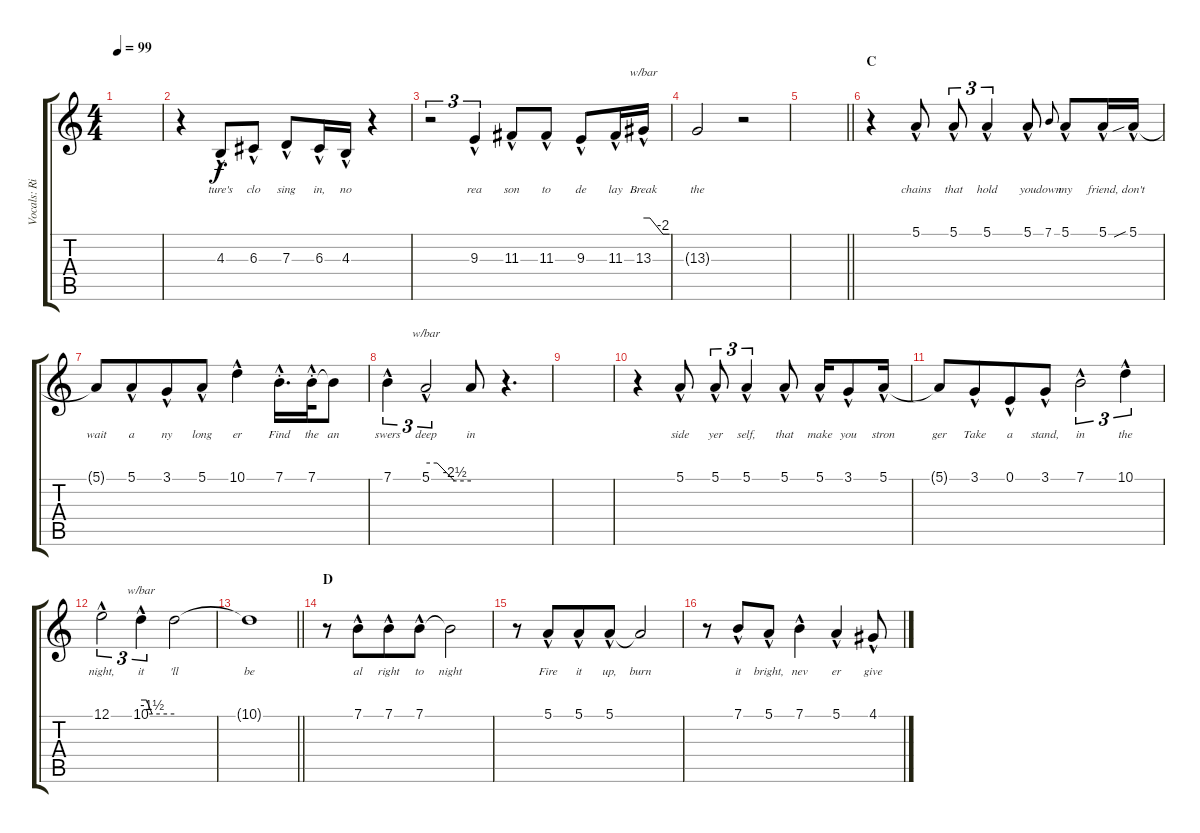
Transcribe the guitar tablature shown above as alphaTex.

\track ("Vocals: Rik" "Vocals: Ri") {instrument lead2sawtooth}
\staff {score tabs}
\tuning (E4 B3 G3 D3 A2 E2) {hide}
\ts (4 4)
\tempo 99
\clef g2
\ks c
|
r.4 4.3{hac}.8{lyrics (0 "ture's") lyrics (1 "") lyrics (2 "") lyrics (3 "") lyrics (4 "")} 6.3{hac}.8{lyrics (0 "clo") lyrics (1 "") lyrics (2 "") lyrics (3 "") lyrics (4 "")} 7.3{hac}.8{lyrics (0 "sing") lyrics (1 "") lyrics (2 "") lyrics (3 "") lyrics (4 "")} 6.3{hac}.16{lyrics (0 "in,") lyrics (1 "") lyrics (2 "") lyrics (3 "") lyrics (4 "")} 4.3{hac}.16{lyrics (0 "no") lyrics (1 "") lyrics (2 "") lyrics (3 "") lyrics (4 "")} r.4 |
r.2{tu (3 2)} 9.3{hac}.4{tu (3 2) lyrics (0 "rea") lyrics (1 "") lyrics (2 "") lyrics (3 "") lyrics (4 "")} 11.3{hac}.8{lyrics (0 "son") lyrics (1 "") lyrics (2 "") lyrics (3 "") lyrics (4 "")} 11.3{hac}.8{lyrics (0 "to") lyrics (1 "") lyrics (2 "") lyrics (3 "") lyrics (4 "")} 9.3{hac}.8{lyrics (0 "de") lyrics (1 "") lyrics (2 "") lyrics (3 "") lyrics (4 "")} 11.3{hac}.16{lyrics (0 "lay") lyrics (1 "") lyrics (2 "") lyrics (3 "") lyrics (4 "")} 13.3{hac}.16{tbe (custom default 0 0 15 0 45 -8 60 -8) lyrics (0 "Break") lyrics (1 "") lyrics (2 "") lyrics (3 "") lyrics (4 "")} |
13.3{t}.2{lyrics (0 "the") lyrics (1 "") lyrics (2 "") lyrics (3 "") lyrics (4 "")} r.2 |
\barLineRight lightlight
|
\section ("" "C")
r.4 5.1{hac}.8{lyrics (0 "chains") lyrics (1 "") lyrics (2 "") lyrics (3 "") lyrics (4 "")} 5.1{hac}.8{tu (3 2) lyrics (0 "that") lyrics (1 "") lyrics (2 "") lyrics (3 "") lyrics (4 "")} 5.1{hac}.4{tu (3 2) lyrics (0 "hold") lyrics (1 "") lyrics (2 "") lyrics (3 "") lyrics (4 "")} 5.1{hac}.8{lyrics (0 "you") lyrics (1 "") lyrics (2 "") lyrics (3 "") lyrics (4 "")} 7.1.8{lyrics (0 "down") lyrics (1 "") lyrics (2 "") lyrics (3 "") lyrics (4 "") gr onbeat} 5.1{hac}.8{lyrics (0 "my") lyrics (1 "") lyrics (2 "") lyrics (3 "") lyrics (4 "")} 5.1{hac}.16{lyrics (0 "friend,") lyrics (1 "") lyrics (2 "") lyrics (3 "") lyrics (4 "")} 5.1{sib hac}.16{lyrics (0 "don't") lyrics (1 "") lyrics (2 "") lyrics (3 "") lyrics (4 "")} |
5.1{t}.8{lyrics (0 "wait") lyrics (1 "") lyrics (2 "") lyrics (3 "") lyrics (4 "")} 5.1{hac}.8{lyrics (0 "a") lyrics (1 "") lyrics (2 "") lyrics (3 "") lyrics (4 "") beam merge} 3.1{hac}.8{lyrics (0 "ny") lyrics (1 "") lyrics (2 "") lyrics (3 "") lyrics (4 "")} 5.1{hac}.8{lyrics (0 "long") lyrics (1 "") lyrics (2 "") lyrics (3 "") lyrics (4 "")} 10.1{hac}.4{lyrics (0 "er") lyrics (1 "") lyrics (2 "") lyrics (3 "") lyrics (4 "")} 7.1{hac st}.16{d lyrics (0 "Find") lyrics (1 "") lyrics (2 "") lyrics (3 "") lyrics (4 "")} 7.1{hac st}.32{lyrics (0 "the") lyrics (1 "") lyrics (2 "") lyrics (3 "") lyrics (4 "")} 7.1{t}.8{lyrics (0 "an") lyrics (1 "") lyrics (2 "") lyrics (3 "") lyrics (4 "")} |
7.1{hac}.4{tu (3 2) lyrics (0 "swers") lyrics (1 "") lyrics (2 "") lyrics (3 "") lyrics (4 "")} 5.1{hac}.2{tu (3 2) tbe (custom default 0 0 15 0 38 -10 60 -10) lyrics (0 "deep") lyrics (1 "") lyrics (2 "") lyrics (3 "") lyrics (4 "")} 5.1{t}.8{lyrics (0 "in") lyrics (1 "") lyrics (2 "") lyrics (3 "") lyrics (4 "")} r.4{d} |
|
r.4 5.1{hac}.8{lyrics (0 "side") lyrics (1 "") lyrics (2 "") lyrics (3 "") lyrics (4 "")} 5.1{hac}.8{tu (3 2) lyrics (0 "yer") lyrics (1 "") lyrics (2 "") lyrics (3 "") lyrics (4 "")} 5.1{hac}.4{tu (3 2) lyrics (0 "self,") lyrics (1 "") lyrics (2 "") lyrics (3 "") lyrics (4 "")} 5.1{hac}.8{lyrics (0 "that") lyrics (1 "") lyrics (2 "") lyrics (3 "") lyrics (4 "")} 5.1{hac}.16{lyrics (0 "make") lyrics (1 "") lyrics (2 "") lyrics (3 "") lyrics (4 "")} 3.1{hac}.8{lyrics (0 "you") lyrics (1 "") lyrics (2 "") lyrics (3 "") lyrics (4 "")} 5.1{hac}.16{lyrics (0 "stron") lyrics (1 "") lyrics (2 "") lyrics (3 "") lyrics (4 "")} |
5.1{t}.8{lyrics (0 "ger") lyrics (1 "") lyrics (2 "") lyrics (3 "") lyrics (4 "")} 3.1{hac}.8{lyrics (0 "Take") lyrics (1 "") lyrics (2 "") lyrics (3 "") lyrics (4 "") beam merge} 0.1{hac}.8{lyrics (0 "a") lyrics (1 "") lyrics (2 "") lyrics (3 "") lyrics (4 "")} 3.1{hac}.8{lyrics (0 "stand,") lyrics (1 "") lyrics (2 "") lyrics (3 "") lyrics (4 "")} 7.1{hac}.2{tu (3 2) lyrics (0 "in") lyrics (1 "") lyrics (2 "") lyrics (3 "") lyrics (4 "")} 10.1{hac}.4{tu (3 2) lyrics (0 "the") lyrics (1 "") lyrics (2 "") lyrics (3 "") lyrics (4 "")} |
12.1{hac}.2{tu (3 2) lyrics (0 "night,") lyrics (1 "") lyrics (2 "") lyrics (3 "") lyrics (4 "")} 10.1{hac}.4{tu (3 2) tbe (custom default 0 0 10 0 20 -6 60 -6) lyrics (0 "it") lyrics (1 "") lyrics (2 "") lyrics (3 "") lyrics (4 "")} 10.1{t}.2{lyrics (0 "'ll") lyrics (1 "") lyrics (2 "") lyrics (3 "") lyrics (4 "")} |
\barLineRight lightlight
10.1{t}.1{lyrics (0 "be") lyrics (1 "") lyrics (2 "") lyrics (3 "") lyrics (4 "")} |
\section ("" "D")
r.8{balance 0} 7.1{hac}.8{lyrics (0 "al") lyrics (1 "") lyrics (2 "") lyrics (3 "") lyrics (4 "") beam merge} 7.1{hac}.8{lyrics (0 "right") lyrics (1 "") lyrics (2 "") lyrics (3 "") lyrics (4 "")} 7.1{hac}.8{lyrics (0 "to") lyrics (1 "") lyrics (2 "") lyrics (3 "") lyrics (4 "")} 7.1{t}.2{lyrics (0 "night") lyrics (1 "") lyrics (2 "") lyrics (3 "") lyrics (4 "")} |
r.8 5.1{hac}.8{lyrics (0 "Fire") lyrics (1 "") lyrics (2 "") lyrics (3 "") lyrics (4 "") beam merge} 5.1{hac}.8{lyrics (0 "it") lyrics (1 "") lyrics (2 "") lyrics (3 "") lyrics (4 "")} 5.1{hac}.8{lyrics (0 "up,") lyrics (1 "") lyrics (2 "") lyrics (3 "") lyrics (4 "")} 5.1{t}.2{lyrics (0 "burn") lyrics (1 "") lyrics (2 "") lyrics (3 "") lyrics (4 "")} |
r.8 7.1{hac}.8{lyrics (0 "it") lyrics (1 "") lyrics (2 "") lyrics (3 "") lyrics (4 "") beam merge} 5.1{hac}.8{lyrics (0 "bright,") lyrics (1 "") lyrics (2 "") lyrics (3 "") lyrics (4 "")} 7.1{hac}.4{lyrics (0 "nev") lyrics (1 "") lyrics (2 "") lyrics (3 "") lyrics (4 "")} 5.1{hac}.4{lyrics (0 "er") lyrics (1 "") lyrics (2 "") lyrics (3 "") lyrics (4 "")} 4.1{hac}.8{lyrics (0 "give") lyrics (1 "") lyrics (2 "") lyrics (3 "") lyrics (4 "")}
